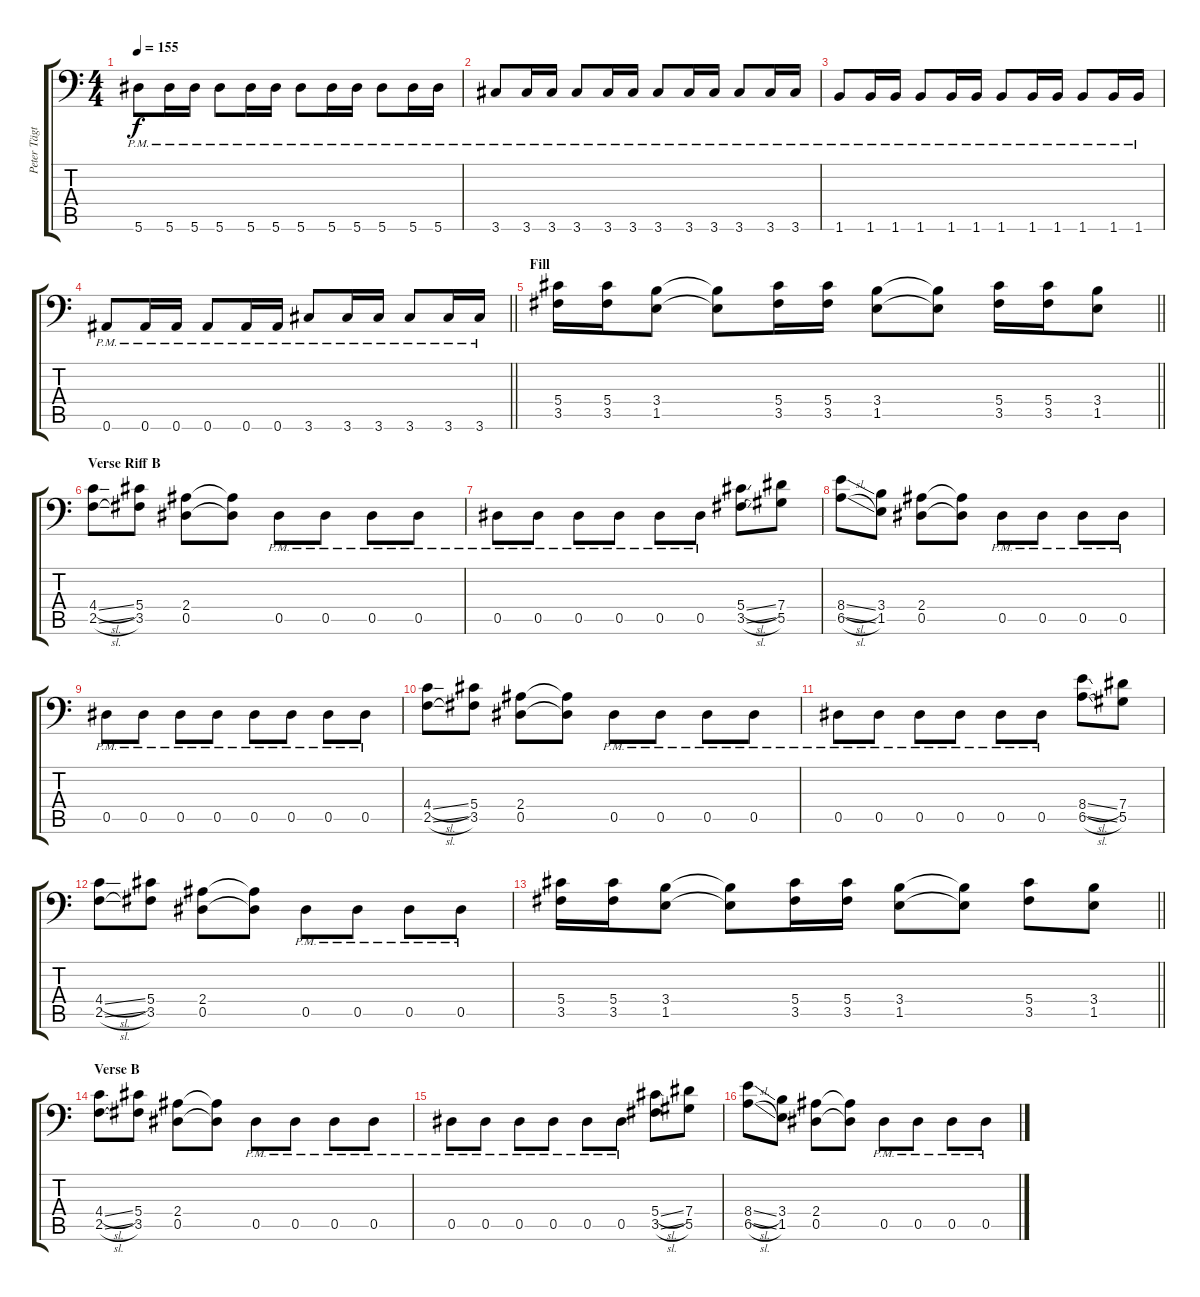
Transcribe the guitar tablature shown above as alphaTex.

\track ("Peter Tägtgren (Rythm 1)" "Peter Tägt") {instrument distortionguitar}
\staff {score tabs}
\tuning (Bb3 F3 Db3 Ab2 Eb2 Bb1) {hide}
\ts (4 4)
\tempo 155
\clef f4
\ks c
5.6{pm}.8{dy f} 5.6{pm}.16 5.6{pm}.16 5.6{pm}.8 5.6{pm}.16 5.6{pm}.16 5.6{pm}.8 5.6{pm}.16 5.6{pm}.16 5.6{pm}.8 5.6{pm}.16 5.6{pm}.16 |
3.6{pm}.8 3.6{pm}.16 3.6{pm}.16 3.6{pm}.8 3.6{pm}.16 3.6{pm}.16 3.6{pm}.8 3.6{pm}.16 3.6{pm}.16 3.6{pm}.8 3.6{pm}.16 3.6{pm}.16 |
1.6{pm}.8 1.6{pm}.16 1.6{pm}.16 1.6{pm}.8 1.6{pm}.16 1.6{pm}.16 1.6{pm}.8 1.6{pm}.16 1.6{pm}.16 1.6{pm}.8 1.6{pm}.16 1.6{pm}.16 |
\barLineRight lightlight
0.6{pm}.8 0.6{pm}.16 0.6{pm}.16 0.6{pm}.8 0.6{pm}.16 0.6{pm}.16 3.6{pm}.8 3.6{pm}.16 3.6{pm}.16 3.6{pm}.8 3.6{pm}.16 3.6{pm}.16 |
\section ("" "Fill")
\barLineRight lightlight
(5.4 3.5).16{volume 11} (5.4 3.5).16 (3.4 1.5).8 (3.4{t} 1.5{t}).8 (5.4 3.5).16 (5.4 3.5).16 (3.4 1.5).8 (3.4{t} 1.5{t}).8 (5.4 3.5).16 (5.4 3.5).16 (3.4 1.5).8 |
\section ("" "Verse Riff B")
(4.4{sl} 2.5{sl}).8 (5.4 3.5).8 (2.4 0.5).8 (2.4{t} 0.5{t}).8 0.5{pm}.8 0.5{pm}.8 0.5{pm}.8 0.5{pm}.8 |
0.5{pm}.8 0.5{pm}.8 0.5{pm}.8 0.5{pm}.8 0.5{pm}.8 0.5{pm}.8 (5.4{sl} 3.5{sl}).8 (7.4 5.5).8 |
(8.4{sl} 6.5{sl}).8 (3.4 1.5).8 (2.4 0.5).8 (2.4{t} 0.5{t}).8 0.5{pm}.8 0.5{pm}.8 0.5{pm}.8 0.5{pm}.8 |
0.5{pm}.8 0.5{pm}.8 0.5{pm}.8 0.5{pm}.8 0.5{pm}.8 0.5{pm}.8 0.5{pm}.8 0.5{pm}.8 |
(4.4{sl} 2.5{sl}).8 (5.4 3.5).8 (2.4 0.5).8 (2.4{t} 0.5{t}).8 0.5{pm}.8 0.5{pm}.8 0.5{pm}.8 0.5{pm}.8 |
0.5{pm}.8 0.5{pm}.8 0.5{pm}.8 0.5{pm}.8 0.5{pm}.8 0.5{pm}.8 (8.4{sl} 6.5{sl}).8 (7.4 5.5).8 |
(4.4{sl} 2.5{sl}).8 (5.4 3.5).8 (2.4 0.5).8 (2.4{t} 0.5{t}).8 0.5{pm}.8 0.5{pm}.8 0.5{pm}.8 0.5{pm}.8 |
\barLineRight lightlight
(5.4 3.5).16 (5.4 3.5).16 (3.4 1.5).8 (3.4{t} 1.5{t}).8 (5.4 3.5).16 (5.4 3.5).16 (3.4 1.5).8 (3.4{t} 1.5{t}).8 (5.4 3.5).8 (3.4 1.5).8 |
\section ("" "Verse B")
(4.4{sl} 2.5{sl}).8 (5.4 3.5).8 (2.4 0.5).8 (2.4{t} 0.5{t}).8 0.5{pm}.8 0.5{pm}.8 0.5{pm}.8 0.5{pm}.8 |
0.5{pm}.8 0.5{pm}.8 0.5{pm}.8 0.5{pm}.8 0.5{pm}.8 0.5{pm}.8 (5.4{sl} 3.5{sl}).8 (7.4 5.5).8 |
(8.4{sl} 6.5{sl}).8 (3.4 1.5).8 (2.4 0.5).8 (2.4{t} 0.5{t}).8 0.5{pm}.8 0.5{pm}.8 0.5{pm}.8 0.5{pm}.8
